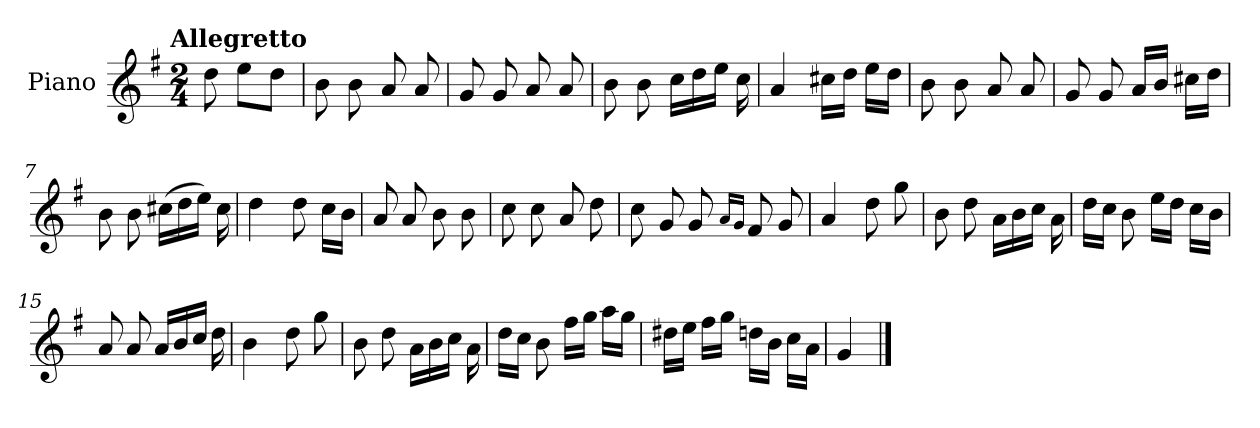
**kern
*part1
*staff1
*I"Piano
*I'Pno.
*clefG2
*k[f#]
!!LO:TX:omd:t=Allegretto
*M2/4
*MM116
=
8dd\
8ee\L
8dd\J
=1
8b\
8b\
8a/
8a/
=2
8g/
8g/
8a/
8a/
=3
8b\
8b\
16cc\LL
16dd\
16ee\JJ
16cc\
!!LO:LB:g=z
=4
4a/
16cc#X\LL
16dd\JJ
16ee\LL
16dd\JJ
=5
8b\
8b\
8a/
8a/
=6
8g/
8g/
16a/LL
16b/JJ
16cc#X\LL
16dd\JJ
=7
8b\
8b\
(>16cc#X\LL
16dd\
16ee\JJ)
16cc#\
!!LO:LB:g=z
=8
4dd\
8dd\
16cc\LL
16b\JJ
=9
8a/
8a/
8b\
8b\
=10
8cc\
8cc\
8a/
8dd\
=11
8cc\
8g/
8g/
16qqa/LL
16qqg/JJ
8f#/
8g/
=12
4a/
8dd\
8gg\
!!LO:LB:g=z
=13
8b\
8dd\
16a\LL
16b\
16cc\JJ
16a\
=14
16dd\LL
16cc\JJ
8b\
16ee\LL
16dd\JJ
16cc\LL
16b\JJ
=15
8a/
8a/
16a/LL
16b/
16cc/JJ
16dd\
=16
4b\
8dd\
8gg\
=17
8b\
8dd\
16a\LL
16b\
16cc\JJ
16a\
!!LO:LB:g=z
=18
16dd\LL
16cc\JJ
8b\
16ff#\LL
16gg\JJ
16aa\LL
16gg\JJ
=19
16dd#X\LL
16ee\JJ
16ff#\LL
16gg\JJ
16ddn\LL
16b\JJ
16cc\LL
16a\JJ
=20
4g/
==
*-
